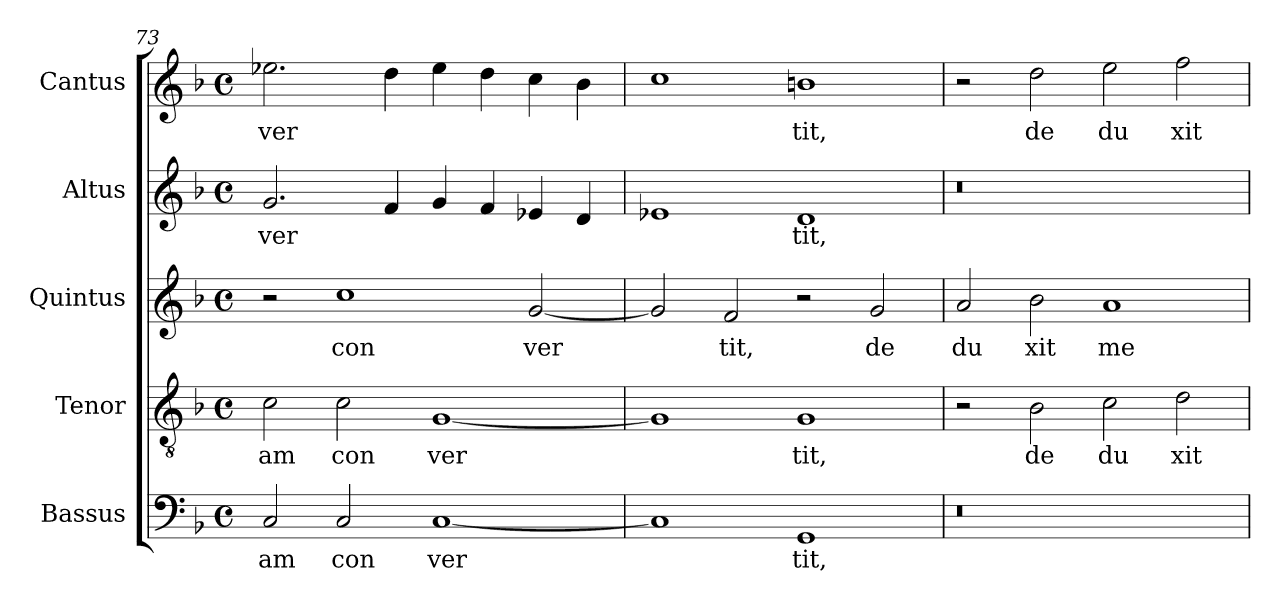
**kern	**text	**kern	**text	**kern	**text	**kern	**text	**kern	**text
*part5	*part5	*part4	*part4	*part3	*part3	*part2	*part2	*part1	*part1
*staff5	*staff5	*staff4	*staff4	*staff3	*staff3	*staff2	*staff2	*staff1	*staff1
*I"Bassus	*	*I"Tenor	*	*I"Quintus	*	*I"Altus	*	*I"Cantus	*
!!LO:PB:g=z
*clefF4	*	*clefGv2	*	*clefG2	*	*clefG2	*	*clefG2	*
*k[b-]	*	*k[b-]	*	*k[b-]	*	*k[b-]	*	*k[b-]	*
*F:	*	*F:	*	*F:	*	*F:	*	*F:	*
*M4/4	*	*M4/4	*	*M4/4	*	*M4/4	*	*M4/4	*
*met(c)	*	*met(c)	*	*met(c)	*	*met(c)	*	*met(c)	*
=73	=73	=73	=73	=73	=73	=73	=73	=73	=73
!	!LO:LY:b:cj	!	!LO:LY:b:cj	!	!	!	!LO:LY:b	!	!LO:LY:b
2C/	am	2c\	-am	2r	.	2.g/	-ver	2.ee-X\	ver
!	!LO:LY:b:cj	!	!LO:LY:b:cj	!	!LO:LY:b:cj	!	!	!	!
2C/	con	2c\	con	1cc	con	.	.	.	.
.	.	.	.	.	.	4f/	.	4dd\	.
!	!LO:LY:b:cj	!	!LO:LY:b:cj	!	!	!	!	!	!
[<1C	ver	[<1G	ver	.	.	4g/	.	4ee-\	.
.	.	.	.	.	.	4f/	.	4dd\	.
!	!	!	!	!	!LO:LY:b	!	!	!	!
.	.	.	.	[<2g/	ver	4e-X/	.	4cc\	.
.	.	.	.	.	.	4d/	.	4b-\	.
=74	=74	=74	=74	=74	=74	=74	=74	=74	=74
1C]	.	1G]	.	2g/]	.	1e-X	.	1cc	.
!	!	!	!	!	!LO:LY:b:cj	!	!	!	!
.	.	.	.	2f/	tit,	.	.	.	.
!	!LO:LY:b:cj	!	!LO:LY:b:cj	!	!	!	!LO:LY:b:cj	!	!LO:LY:b:cj
1GG	tit,	1G	tit,	2r	.	1d	tit,	1bn	tit,
!	!	!	!	!	!LO:LY:b:cj	!	!	!	!
.	.	.	.	2g/	de	.	.	.	.
=75	=75	=75	=75	=75	=75	=75	=75	=75	=75
!	!	!	!	!	!LO:LY:b:cj	!	!	!	!
0r	.	2r	.	2a/	du	0r	.	2r	.
!	!	!	!LO:LY:b:cj	!	!LO:LY:b:cj	!	!	!	!LO:LY:b:cj
.	.	2B-\	de	2b-\	xit	.	.	2dd\	de
!	!	!	!LO:LY:b:cj	!	!LO:LY:b:cj	!	!	!	!LO:LY:b:cj
.	.	2c\	du	1a	me	.	.	2ee\	du
!	!	!	!LO:LY:b:cj	!	!	!	!	!	!LO:LY:b:cj
.	.	2d\	xit	.	.	.	.	2ff\	xit
=	=	=	=	=	=	=	=	=	=
*-	*-	*-	*-	*-	*-	*-	*-	*-	*-
